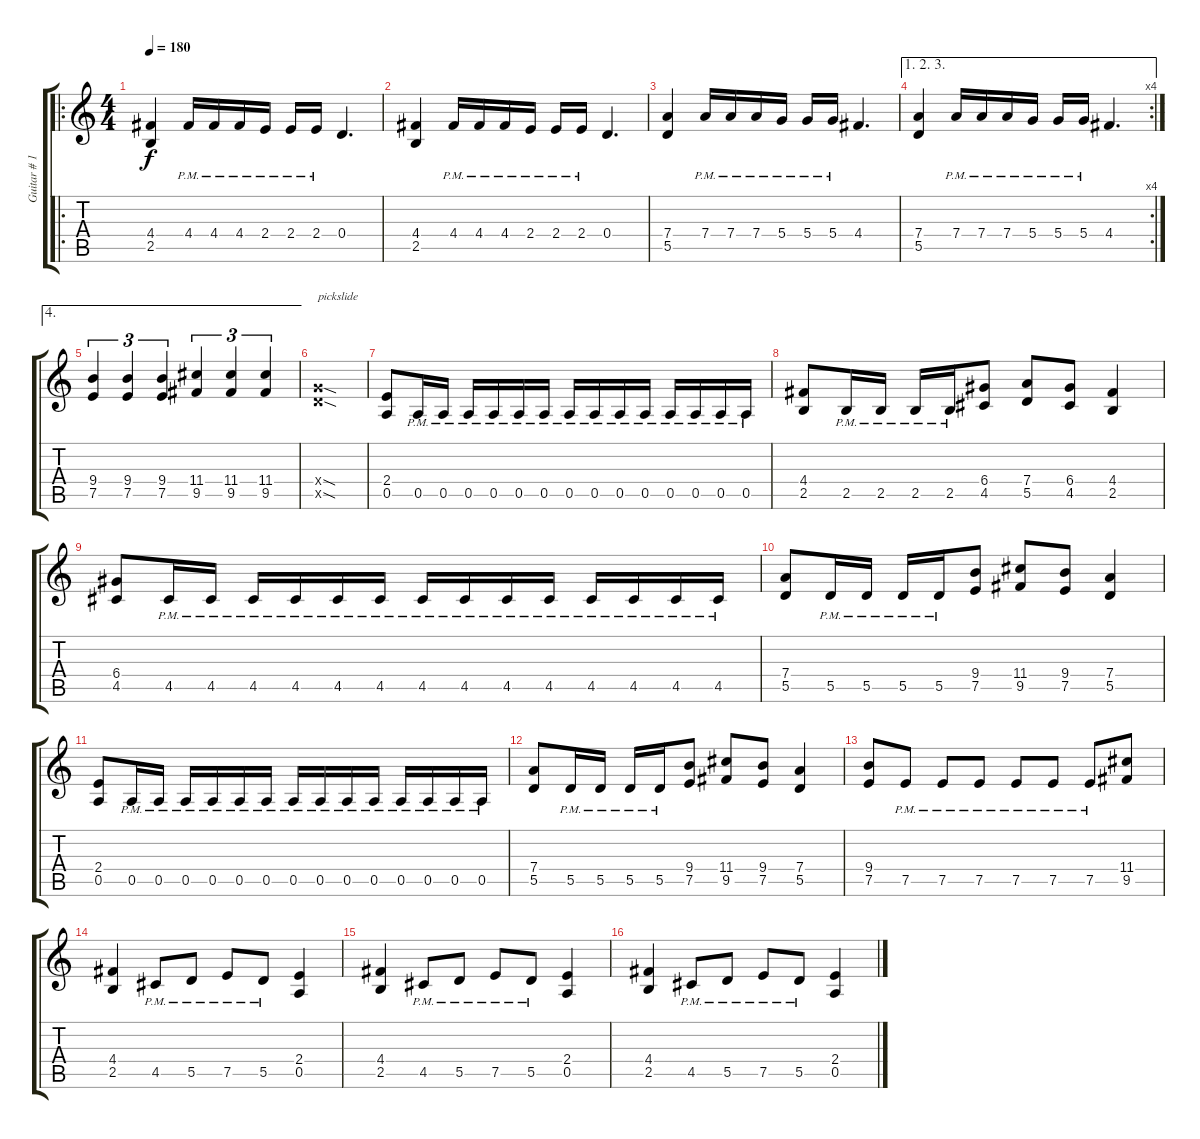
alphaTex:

\track ("Guitar # 1" "Guitar # 1") {instrument overdrivenguitar}
\staff {score tabs}
\tuning (E4 B3 G3 D3 A2 E2) {hide}
\ro
\ts (4 4)
\tempo 180
\clef g2
\ks c
(4.4 2.5).4{dy f} 4.4{pm}.16 4.4{pm}.16 4.4{pm}.16 2.4{pm}.16 2.4{pm}.16 2.4{pm}.16 0.4.4{d} |
(4.4 2.5).4 4.4{pm}.16 4.4{pm}.16 4.4{pm}.16 2.4{pm}.16 2.4{pm}.16 2.4{pm}.16 0.4.4{d} |
(7.4 5.5).4 7.4{pm}.16 7.4{pm}.16 7.4{pm}.16 5.4{pm}.16 5.4{pm}.16 5.4{pm}.16 4.4.4{d} |
\ae (1 2 3)
\rc 4
(7.4 5.5).4 7.4{pm}.16 7.4{pm}.16 7.4{pm}.16 5.4{pm}.16 5.4{pm}.16 5.4{pm}.16 4.4.4{d} |
\ae 4
(9.4 7.5).4{tu (3 2)} (9.4 7.5).4{tu (3 2)} (9.4 7.5).4{tu (3 2)} (11.4 9.5).4{tu (3 2)} (11.4 9.5).4{tu (3 2)} (11.4 9.5).4{tu (3 2)} |
(5.4{sod x} 5.5{sod x}).1{txt "pickslide"} |
(2.4 0.5).8 0.5{pm}.16 0.5{pm}.16 0.5{pm}.16 0.5{pm}.16 0.5{pm}.16 0.5{pm}.16 0.5{pm}.16 0.5{pm}.16 0.5{pm}.16 0.5{pm}.16 0.5{pm}.16 0.5{pm}.16 0.5{pm}.16 0.5{pm}.16 |
(4.4 2.5).8 2.5{pm}.16 2.5{pm}.16 2.5{pm}.16 2.5{pm}.16 (6.4 4.5).8 (7.4 5.5).8 (6.4 4.5).8 (4.4 2.5).4 |
(6.4 4.5).8 4.5{pm}.16 4.5{pm}.16 4.5{pm}.16 4.5{pm}.16 4.5{pm}.16 4.5{pm}.16 4.5{pm}.16 4.5{pm}.16 4.5{pm}.16 4.5{pm}.16 4.5{pm}.16 4.5{pm}.16 4.5{pm}.16 4.5{pm}.16 |
(7.4 5.5).8 5.5{pm}.16 5.5{pm}.16 5.5{pm}.16 5.5{pm}.16 (9.4 7.5).8 (11.4 9.5).8 (9.4 7.5).8 (7.4 5.5).4 |
(2.4 0.5).8 0.5{pm}.16 0.5{pm}.16 0.5{pm}.16 0.5{pm}.16 0.5{pm}.16 0.5{pm}.16 0.5{pm}.16 0.5{pm}.16 0.5{pm}.16 0.5{pm}.16 0.5{pm}.16 0.5{pm}.16 0.5{pm}.16 0.5{pm}.16 |
(7.4 5.5).8 5.5{pm}.16 5.5{pm}.16 5.5{pm}.16 5.5{pm}.16 (9.4 7.5).8 (11.4 9.5).8 (9.4 7.5).8 (7.4 5.5).4 |
(9.4 7.5).8 7.5{pm}.8 7.5{pm}.8 7.5{pm}.8 7.5{pm}.8 7.5{pm}.8 7.5{pm}.8 (11.4 9.5).8 |
(4.4 2.5).4 4.5{pm}.8 5.5{pm}.8 7.5{pm}.8 5.5{pm}.8 (2.4 0.5).4 |
(4.4 2.5).4 4.5{pm}.8 5.5{pm}.8 7.5{pm}.8 5.5{pm}.8 (2.4 0.5).4 |
(4.4 2.5).4 4.5{pm}.8 5.5{pm}.8 7.5{pm}.8 5.5{pm}.8 (2.4 0.5).4
